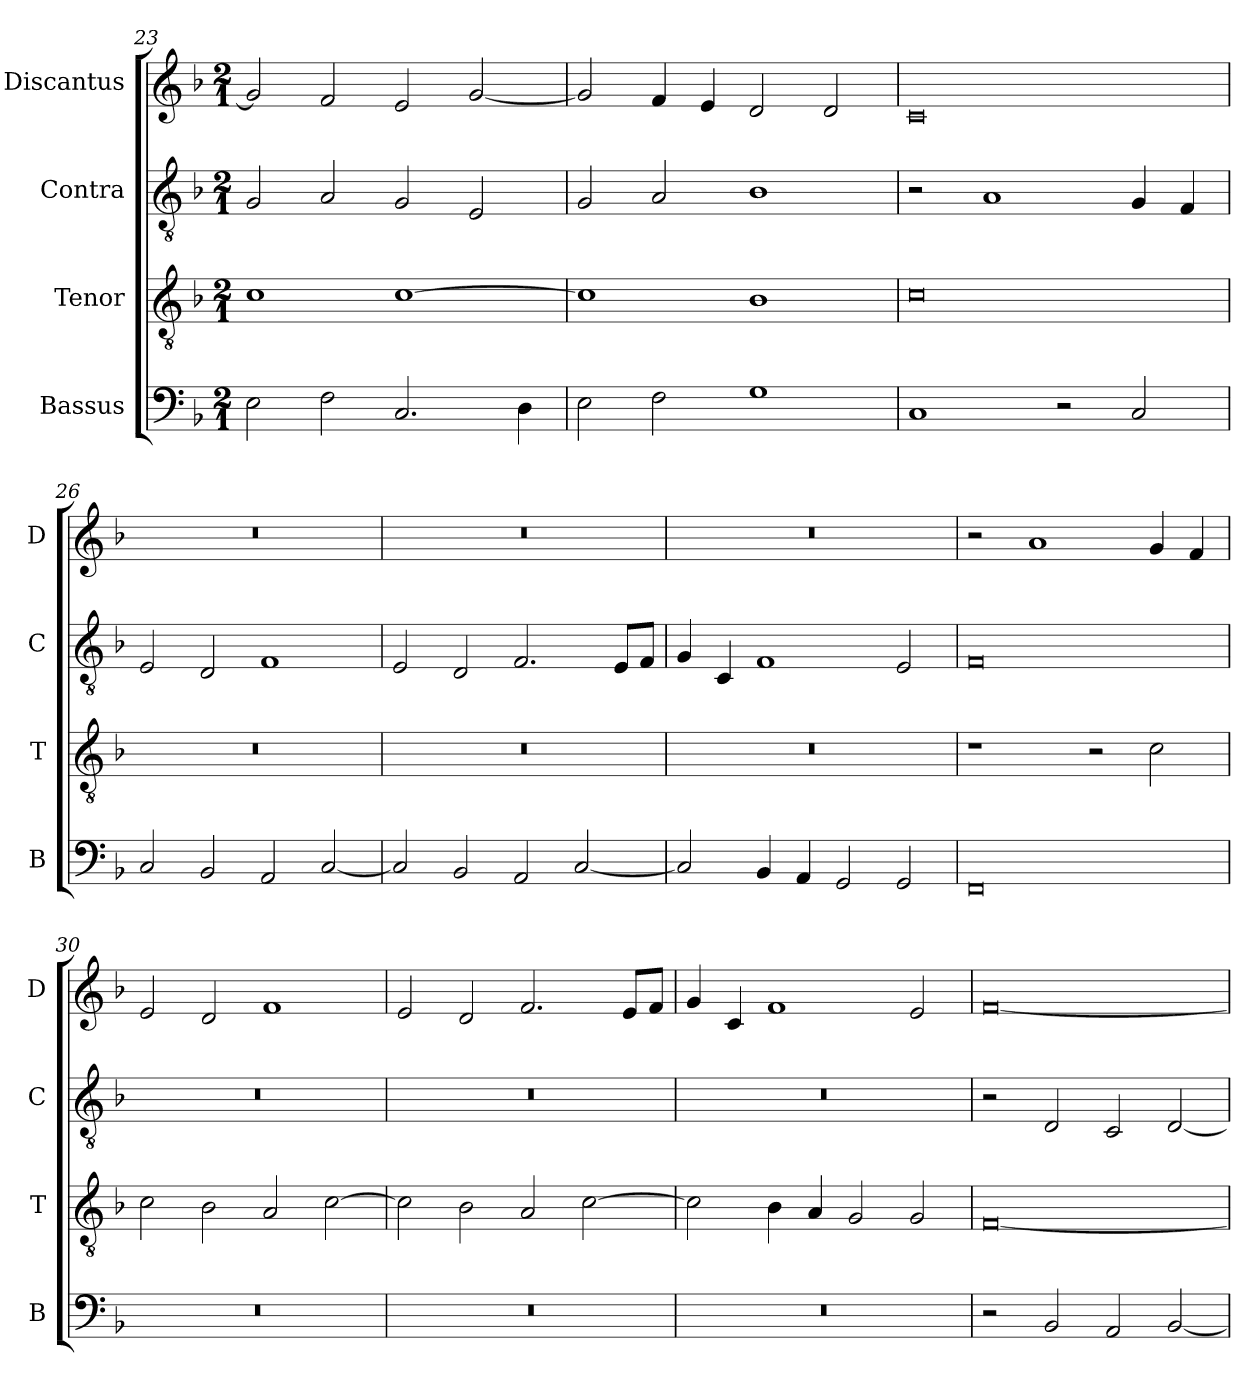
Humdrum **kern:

**kern	**kern	**kern	**kern
*part4	*part3	*part2	*part1
*staff4	*staff3	*staff2	*staff1
*I"Bassus	*I"Tenor	*I"Contra	*I"Discantus
*I'B	*I'T	*I'C	*I'D
*clefF4	*clefGv2	*clefGv2	*clefG2
*k[b-]	*k[b-]	*k[b-]	*k[b-]
*M2/1	*M2/1	*M2/1	*M2/1
=23	=23	=23	=23
2E\	1c	2G/	2g/]
2F\	.	2A/	2f/
2.C/	[1c	2G/	2e/
.	.	2E/	[2g/
4D\	.	.	.
=24	=24	=24	=24
2E\	1c]	2G/	2g/]
2F\	.	2A/	4f/
.	.	.	4e/
1G	1B-	1B-	2d/
.	.	.	2d/
=25	=25	=25	=25
1C	0c	2r	0c
.	.	1A	.
2r	.	.	.
2C/	.	4G/	.
.	.	4F/	.
=26	=26	=26	=26
2C/	0r	2E/	0r
2BB-/	.	2D/	.
2AA/	.	1F	.
[2C/	.	.	.
=27	=27	=27	=27
2C/]	0r	2E/	0r
2BB-/	.	2D/	.
2AA/	.	2.F/	.
[2C/	.	.	.
.	.	8E/L	.
.	.	8F/J	.
=28	=28	=28	=28
2C/]	0r	4G/	0r
.	.	4C/	.
4BB-/	.	1F	.
4AA/	.	.	.
2GG/	.	.	.
2GG/	.	2E/	.
=29	=29	=29	=29
0FF	1r	0F	2r
.	.	.	1a
.	2r	.	.
.	2c\	.	4g/
.	.	.	4f/
=30	=30	=30	=30
0r	2c\	0r	2e/
.	2B-\	.	2d/
.	2A/	.	1f
.	[2c\	.	.
=31	=31	=31	=31
0r	2c\]	0r	2e/
.	2B-\	.	2d/
.	2A/	.	2.f/
.	[2c\	.	.
.	.	.	8e/L
.	.	.	8f/J
=32	=32	=32	=32
0r	2c\]	0r	4g/
.	.	.	4c/
.	4B-\	.	1f
.	4A/	.	.
.	2G/	.	.
.	2G/	.	2e/
=33	=33	=33	=33
2r	[0F	2r	[0f
2BB-/	.	2D/	.
2AA/	.	2C/	.
[2BB-/	.	[2D/	.
=	=	=	=
*-	*-	*-	*-
